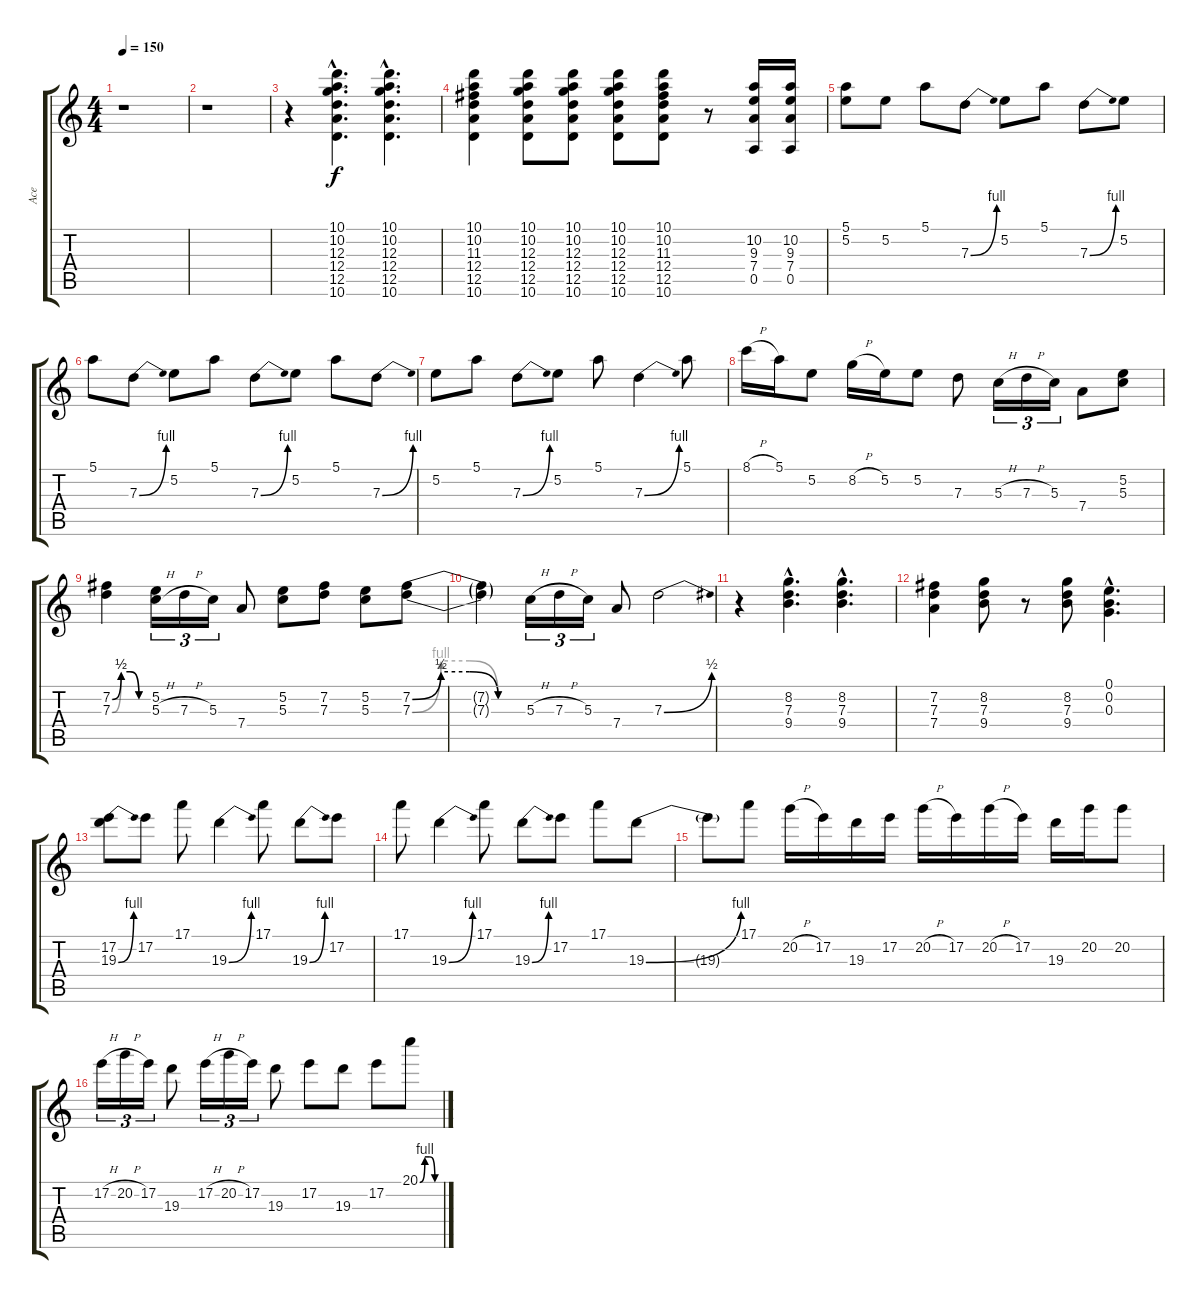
\track ("Ace" "Ace") {instrument distortionguitar}
\staff {score tabs}
\tuning (E4 B3 G3 D3 A2 E2) {hide}
\ts (4 4)
\tempo 150
\clef g2
\ks c
r.1{dy f} |
r.1 |
r.4 (10.1{hac} 10.2{hac} 12.3{hac} 12.4{hac} 12.5{hac} 10.6{hac}).4{d} (10.1{hac} 10.2{hac} 12.3{hac} 12.4{hac} 12.5{hac} 10.6{hac}).4{d} |
(10.1 10.2 11.3 12.4 12.5 10.6).4 (10.1 10.2 12.3 12.4 12.5 10.6).8 (10.1 10.2 12.3 12.4 12.5 10.6).8 (10.1 10.2 12.3 12.4 12.5 10.6).8 (10.1 10.2 11.3 12.4 12.5 10.6).8 r.8 (10.2 9.3 7.4 0.5).16 (10.2 9.3 7.4 0.5).16 |
(5.1 5.2).8 5.2.8 5.1.8 7.3{be (bend 0 0 60 4)}.8 5.2.8 5.1.8 7.3{be (bend 0 0 60 4)}.8 5.2.8 |
5.1.8 7.3{be (bend 0 0 60 4)}.8 5.2.8 5.1.8 7.3{be (bend 0 0 60 4)}.8 5.2.8 5.1.8 7.3{be (bend 0 0 60 4)}.8 |
5.2.8 5.1.8 7.3{be (bend 0 0 60 4)}.8 5.2.8 5.1.8 7.3{be (bend 0 0 60 4)}.4 5.1.8 |
8.1{h}.16 5.1.16 5.2.8 8.2{h}.16 5.2.16 5.2.8 7.3.8 5.3{h}.16{tu (3 2)} 7.3{h}.16{tu (3 2)} 5.3.16{tu (3 2)} 7.4.8 (5.2 5.3).8 |
(7.2{be (custom 0 0 15 2 30 2 45 0 60 0)} 7.3{be (custom 0 0 15 2 30 2 45 0 60 0)}).4 (5.2 5.3{h}).16{tu (3 2)} 7.3{h}.16{tu (3 2)} 5.3.16{tu (3 2)} 7.4.8 (5.2 5.3).8 (7.2 7.3).8 (5.2 5.3).8 (7.2{be (custom 0 0 15 2 30 2 45 0 60 0)} 7.3{be (custom 0 0 15 4 30 4 45 0 60 0)}).8 |
(7.2{t} 7.3{t}).4 5.3{h}.16{tu (3 2)} 7.3{h}.16{tu (3 2)} 5.3.16{tu (3 2)} 7.4.8 7.3{be (bend 0 0 60 2)}.2 |
r.4 (8.2{hac} 7.3{hac} 9.4{hac}).4{d} (8.2{hac} 7.3{hac} 9.4{hac}).4{d} |
(7.2 7.3 7.4).4 (8.2 7.3 9.4).8 r.8 (8.2 7.3 9.4).8 (0.1{hac} 0.2{hac} 0.3{hac}).4{d} |
(17.2 19.3{be (bend 0 0 60 4)}).8 17.2.8 17.1.8 19.3{be (bend 0 0 60 4)}.4 17.1.8 19.3{be (bend 0 0 60 4)}.8 17.2.8 |
17.1.8 19.3{be (bend 0 0 60 4)}.4 17.1.8 19.3{be (bend 0 0 60 4)}.8 17.2.8 17.1.8 19.3{be (bend 0 0 60 4)}.8 |
19.3{t}.8 17.1.8 20.2{h}.16 17.2.16 19.3.16 17.2.16 20.2{h}.16 17.2.16 20.2{h}.16 17.2.16 19.3.16 20.2.16 20.2.8 |
17.2{h}.16{tu (3 2)} 20.2{h}.16{tu (3 2)} 17.2.16{tu (3 2)} 19.3.8 17.2{h}.16{tu (3 2)} 20.2{h}.16{tu (3 2)} 17.2.16{tu (3 2)} 19.3.8 17.2.8 19.3.8 17.2.8 20.1{be (custom 0 0 15 4 30 4 45 0 60 0)}.8
